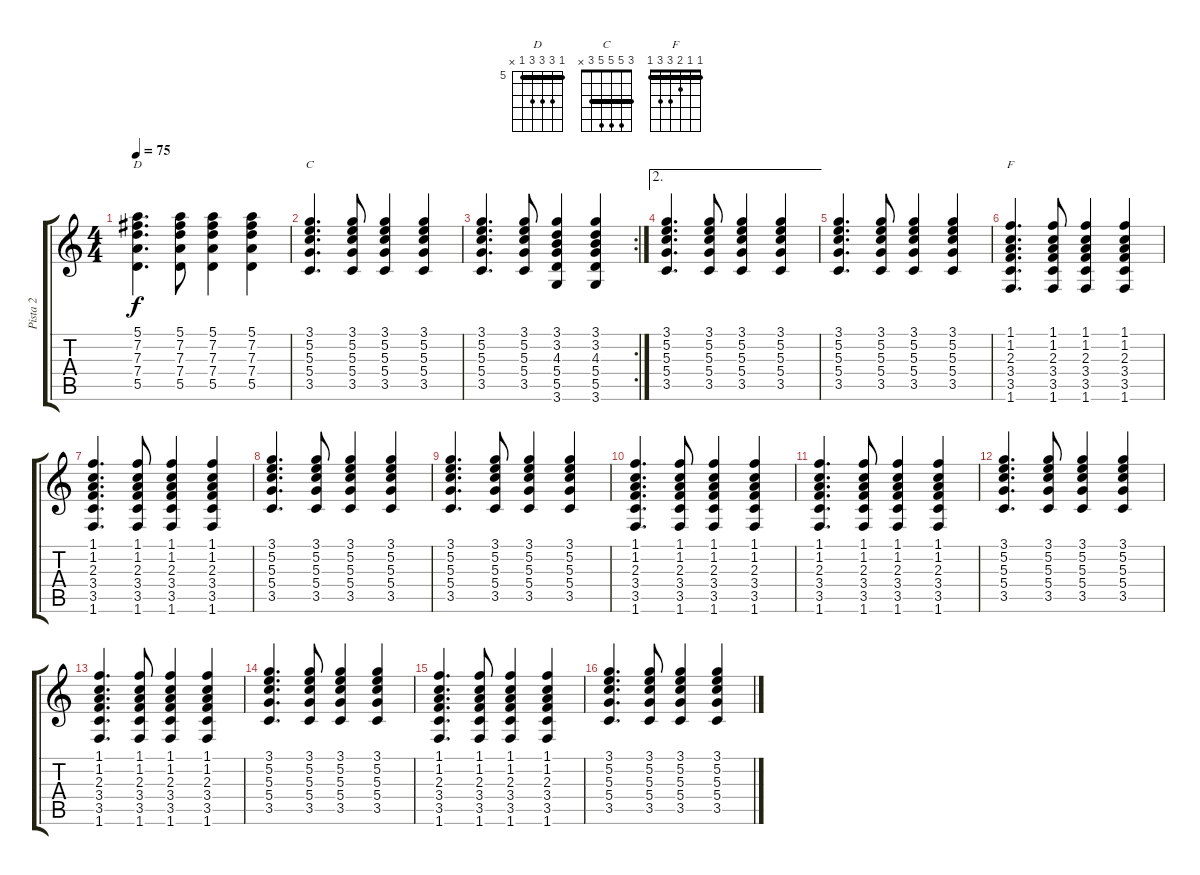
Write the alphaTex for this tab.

\track ("Pista 2" "Pista 2") {instrument acousticguitarnylon}
\staff {score tabs}
\tuning (E4 B3 G3 D3 A2 E2) {hide}
\chord ("D" 5 7 7 7 5 x) {firstfret 5 barre 5}
\chord ("C" 3 5 5 5 3 x) {barre 3}
\chord ("F" 1 1 2 3 3 1) {barre 1}
\ts (4 4)
\tempo 75
\clef g2
\ks c
(5.1 7.2 7.3 7.4 5.5).4{d ch "D" dy f} (5.1 7.2 7.3 7.4 5.5).8 (5.1 7.2 7.3 7.4 5.5).4 (5.1 7.2 7.3 7.4 5.5).4 |
(3.1 5.2 5.3 5.4 3.5).4{d ch "C"} (3.1 5.2 5.3 5.4 3.5).8 (3.1 5.2 5.3 5.4 3.5).4 (3.1 5.2 5.3 5.4 3.5).4 |
\rc 2
(3.1 5.2 5.3 5.4 3.5).4{d} (3.1 5.2 5.3 5.4 3.5).8 (3.1 3.2 4.3 5.4 5.5 3.6).4 (3.1 3.2 4.3 5.4 5.5 3.6).4 |
\ae 2
(3.1 5.2 5.3 5.4 3.5).4{d} (3.1 5.2 5.3 5.4 3.5).8 (3.1 5.2 5.3 5.4 3.5).4 (3.1 5.2 5.3 5.4 3.5).4 |
(3.1 5.2 5.3 5.4 3.5).4{d} (3.1 5.2 5.3 5.4 3.5).8 (3.1 5.2 5.3 5.4 3.5).4 (3.1 5.2 5.3 5.4 3.5).4 |
(1.1 1.2 2.3 3.4 3.5 1.6).4{d ch "F"} (1.1 1.2 2.3 3.4 3.5 1.6).8 (1.1 1.2 2.3 3.4 3.5 1.6).4 (1.1 1.2 2.3 3.4 3.5 1.6).4 |
(1.1 1.2 2.3 3.4 3.5 1.6).4{d} (1.1 1.2 2.3 3.4 3.5 1.6).8 (1.1 1.2 2.3 3.4 3.5 1.6).4 (1.1 1.2 2.3 3.4 3.5 1.6).4 |
(3.1 5.2 5.3 5.4 3.5).4{d} (3.1 5.2 5.3 5.4 3.5).8 (3.1 5.2 5.3 5.4 3.5).4 (3.1 5.2 5.3 5.4 3.5).4 |
(3.1 5.2 5.3 5.4 3.5).4{d} (3.1 5.2 5.3 5.4 3.5).8 (3.1 5.2 5.3 5.4 3.5).4 (3.1 5.2 5.3 5.4 3.5).4 |
(1.1 1.2 2.3 3.4 3.5 1.6).4{d} (1.1 1.2 2.3 3.4 3.5 1.6).8 (1.1 1.2 2.3 3.4 3.5 1.6).4 (1.1 1.2 2.3 3.4 3.5 1.6).4 |
(1.1 1.2 2.3 3.4 3.5 1.6).4{d} (1.1 1.2 2.3 3.4 3.5 1.6).8 (1.1 1.2 2.3 3.4 3.5 1.6).4 (1.1 1.2 2.3 3.4 3.5 1.6).4 |
(3.1 5.2 5.3 5.4 3.5).4{d} (3.1 5.2 5.3 5.4 3.5).8 (3.1 5.2 5.3 5.4 3.5).4 (3.1 5.2 5.3 5.4 3.5).4 |
(1.1 1.2 2.3 3.4 3.5 1.6).4{d} (1.1 1.2 2.3 3.4 3.5 1.6).8 (1.1 1.2 2.3 3.4 3.5 1.6).4 (1.1 1.2 2.3 3.4 3.5 1.6).4 |
(3.1 5.2 5.3 5.4 3.5).4{d} (3.1 5.2 5.3 5.4 3.5).8 (3.1 5.2 5.3 5.4 3.5).4 (3.1 5.2 5.3 5.4 3.5).4 |
(1.1 1.2 2.3 3.4 3.5 1.6).4{d} (1.1 1.2 2.3 3.4 3.5 1.6).8 (1.1 1.2 2.3 3.4 3.5 1.6).4 (1.1 1.2 2.3 3.4 3.5 1.6).4 |
(3.1 5.2 5.3 5.4 3.5).4{d} (3.1 5.2 5.3 5.4 3.5).8 (3.1 5.2 5.3 5.4 3.5).4 (3.1 5.2 5.3 5.4 3.5).4
